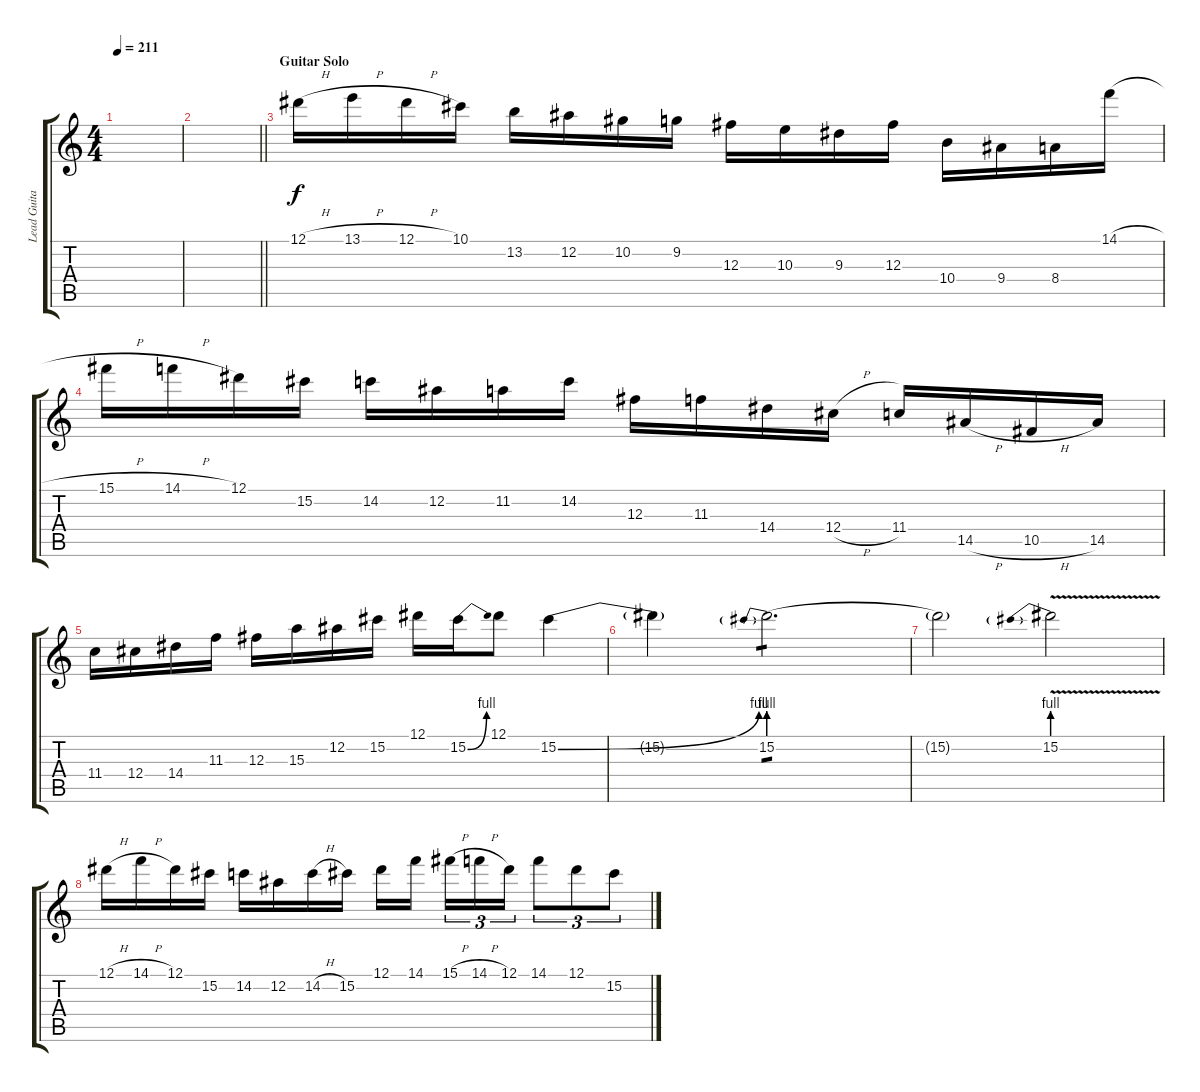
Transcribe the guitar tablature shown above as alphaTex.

\track ("Lead Guitar (Malmsteen)" "Lead Guita") {instrument distortionguitar}
\staff {score tabs}
\tuning (Eb4 Bb3 Gb3 Db3 Ab2 Eb2) {hide}
\ts (4 4)
\tempo 211
\clef g2
\ks c
|
\barLineRight lightlight
|
\section ("" "Guitar Solo")
12.1{h}.16{instrument overdrivenguitar} 13.1{h}.16 12.1{h}.16 10.1.16 13.2.16 12.2.16 10.2.16 9.2.16 12.3.16 10.3.16 9.3.16 12.3.16 10.4.16 9.4.16 8.4.16 14.1{h}.16 |
15.1{h}.16 14.1{h}.16 12.1.16 15.2.16 14.2.16 12.2.16 11.2.16 14.2.16 12.3.16 11.3.16 14.4.16 12.4{h}.16 11.4.16 14.5{h}.16 10.5{h}.16 14.5.16 |
11.4.16 12.4.16 14.4.16 11.3.16 12.3.16 15.3.16 12.2.16 15.2.16 12.1.16 15.2{be (bend 0 0 60 4)}.16 12.1.8 15.2{be (bend 0 0 60 4)}.4 |
15.2{t}.4 15.2{be (prebend 0 4 60 4)}.2{d tp 1} |
15.2{t}.2 15.2{be (prebend 0 4 60 4) v}.2 |
12.1{h}.16 14.1{h}.16 12.1.16 15.2.16 14.2.16 12.2.16 14.2{h}.16 15.2.16 12.1.16 14.1.16{beam splitsecondary} 15.1{h}.16{tu (3 2)} 14.1{h}.16{tu (3 2)} 12.1.16{tu (3 2)} 14.1.8{tu (3 2)} 12.1.8{tu (3 2)} 15.2.8{tu (3 2)}
